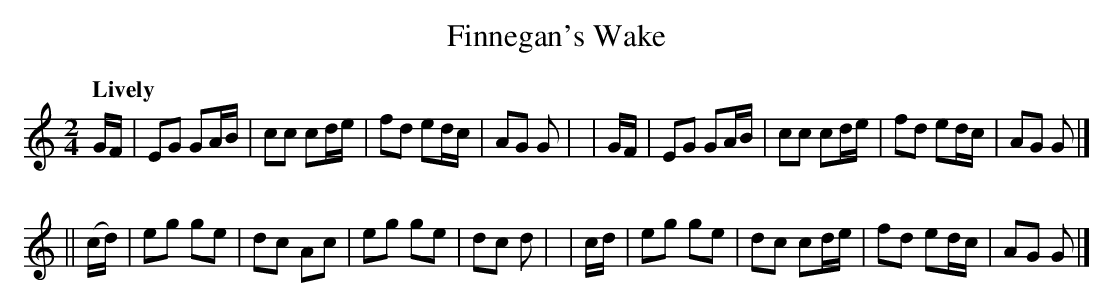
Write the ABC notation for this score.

X:1
T: Finnegan's Wake
c: F.O'Neill
Q: "Lively"
M: 2/4
L: 1/8
K: C
  G/F/ | EG GA/B/ | cc cd/e/ | fd ed/c/ | AG G |\
| G/F/ | EG GA/B/ | cc cd/e/ | fd ed/c/ | AG G |]
|| (c/d/) | eg ge | dc Ac | eg ge | dc d |\
|   c/d/  | eg ge | dc cd/e/ | fd ed/c/ | AG G |]
